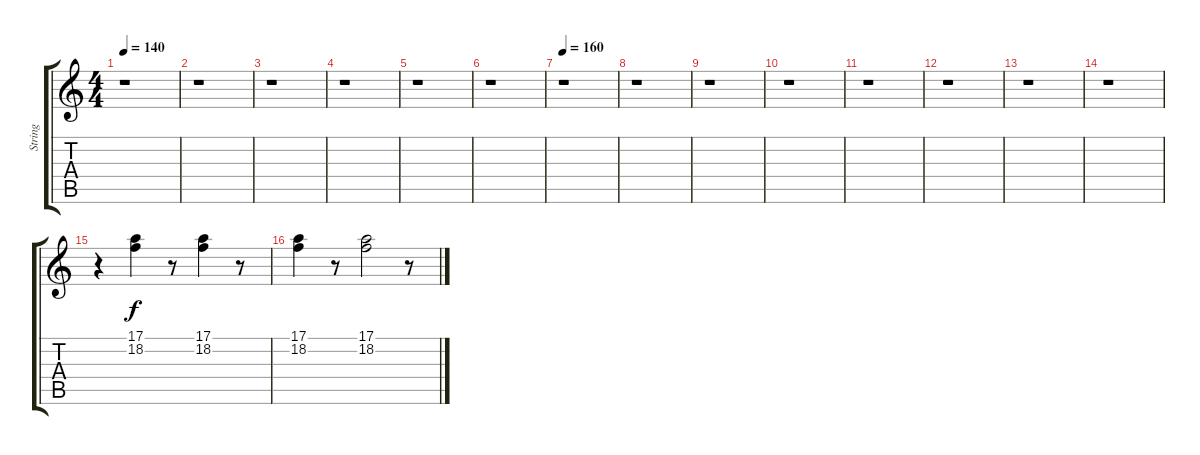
\track ("String" "String") {instrument tremolostrings}
\staff {score tabs}
\tuning (E4 B3 G3 D3 A2 E2) {hide}
\ts (4 4)
\tempo 140
\clef g2
\ks c
r.1{dy f} |
r.1 |
r.1 |
r.1 |
r.1 |
r.1 |
\tempo 160
r.1 |
r.1 |
r.1 |
r.1 |
r.1 |
r.1 |
r.1 |
r.1 |
r.4 (17.1 18.2).4 r.8 (17.1 18.2).4 r.8 |
(17.1 18.2).4 r.8 (17.1 18.2).2 r.8
